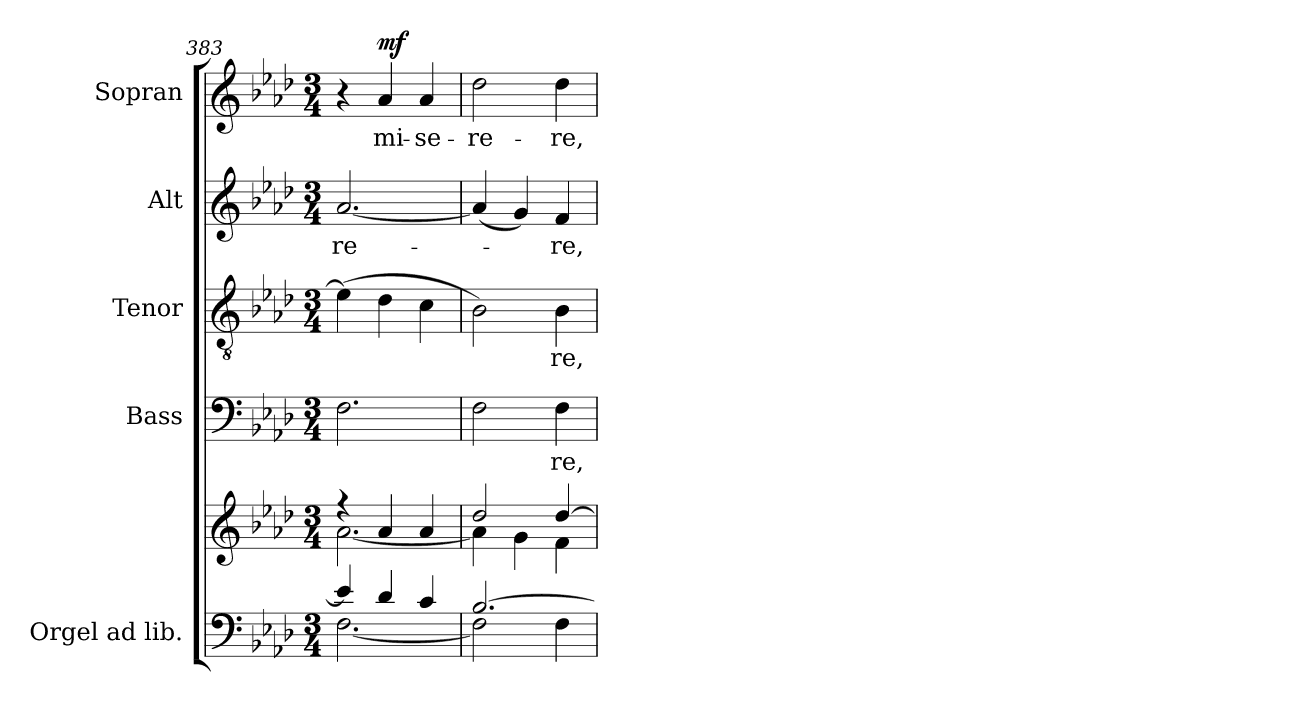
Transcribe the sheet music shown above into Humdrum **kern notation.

**kern	**kern	**kern	**text	**kern	**text	**kern	**text	**kern	**text	**dynam
*part5	*part5	*part4	*part4	*part3	*part3	*part2	*part2	*part1	*part1	*part1
*staff6	*staff5	*staff4	*staff4	*staff3	*staff3	*staff2	*staff2	*staff1	*staff1	*staff1
*I"Orgel ad lib.	*	*I"Bass	*	*I"Tenor	*	*I"Alt	*	*I"Sopran	*	*
*	*	*I'B.	*	*I'T.	*	*I'A.	*	*I'S.	*	*
!!LO:LB:g=z
*clefF4	*clefG2	*clefF4	*	*clefGv2	*	*clefG2	*	*clefG2	*	*
*k[b-e-a-d-]	*k[b-e-a-d-]	*k[b-e-a-d-]	*	*k[b-e-a-d-]	*	*k[b-e-a-d-]	*	*k[b-e-a-d-]	*	*
*A-:	*A-:	*A-:	*	*A-:	*	*A-:	*	*A-:	*	*
*M3/4	*M3/4	*M3/4	*	*M3/4	*	*M3/4	*	*M3/4	*	*
=383	=383	=383	=383	=383	=383	=383	=383	=383	=383	=383
*^	*^	*	*	*	*	*	*	*	*	*
!	!	!	!	!	!	!	!	!	!LO:LY:b	!	!	!
4e-/]	[<2.F\	4rff	[<2.a-\	2.F\	.	(>4e-\]	.	[2.a-/	-re-	4r	.	.
!	!	!	!	!	!	!	!	!	!	!	!LO:LY:b	!LO:DY:a
4d-/	.	4a-/	.	.	.	4d-\	.	.	.	4a-/	mi-	mf
!	!	!	!	!	!	!	!	!	!	!	!LO:LY:b	!
4c/	.	4a-/	.	.	.	4c\	.	.	.	4a-/	-se-	.
=384	=384	=384	=384	=384	=384	=384	=384	=384	=384	=384	=384	=384
!	!	!	!	!	!	!	!	!	!	!	!LO:LY:b	!
[>2.B-/	2F\]	2dd-/	4a-\]	2F\	.	2B-\)	.	(<4a-/]	.	2dd-\	-re-	.
.	.	.	4g\	.	.	.	.	4g/)	.	.	.	.
!	!	!	!	!	!LO:LY:b	!	!LO:LY:b	!	!LO:LY:b	!	!LO:LY:b	!
.	4F\	[>4dd-/	4f\	4F\	-re,	4B-\	-re,	4f/	-re,	4dd-\	-re,	.
*v	*v	*	*	*	*	*	*	*	*	*	*	*
*	*v	*v	*	*	*	*	*	*	*	*	*
=	=	=	=	=	=	=	=	=	=	=
*-	*-	*-	*-	*-	*-	*-	*-	*-	*-	*-
